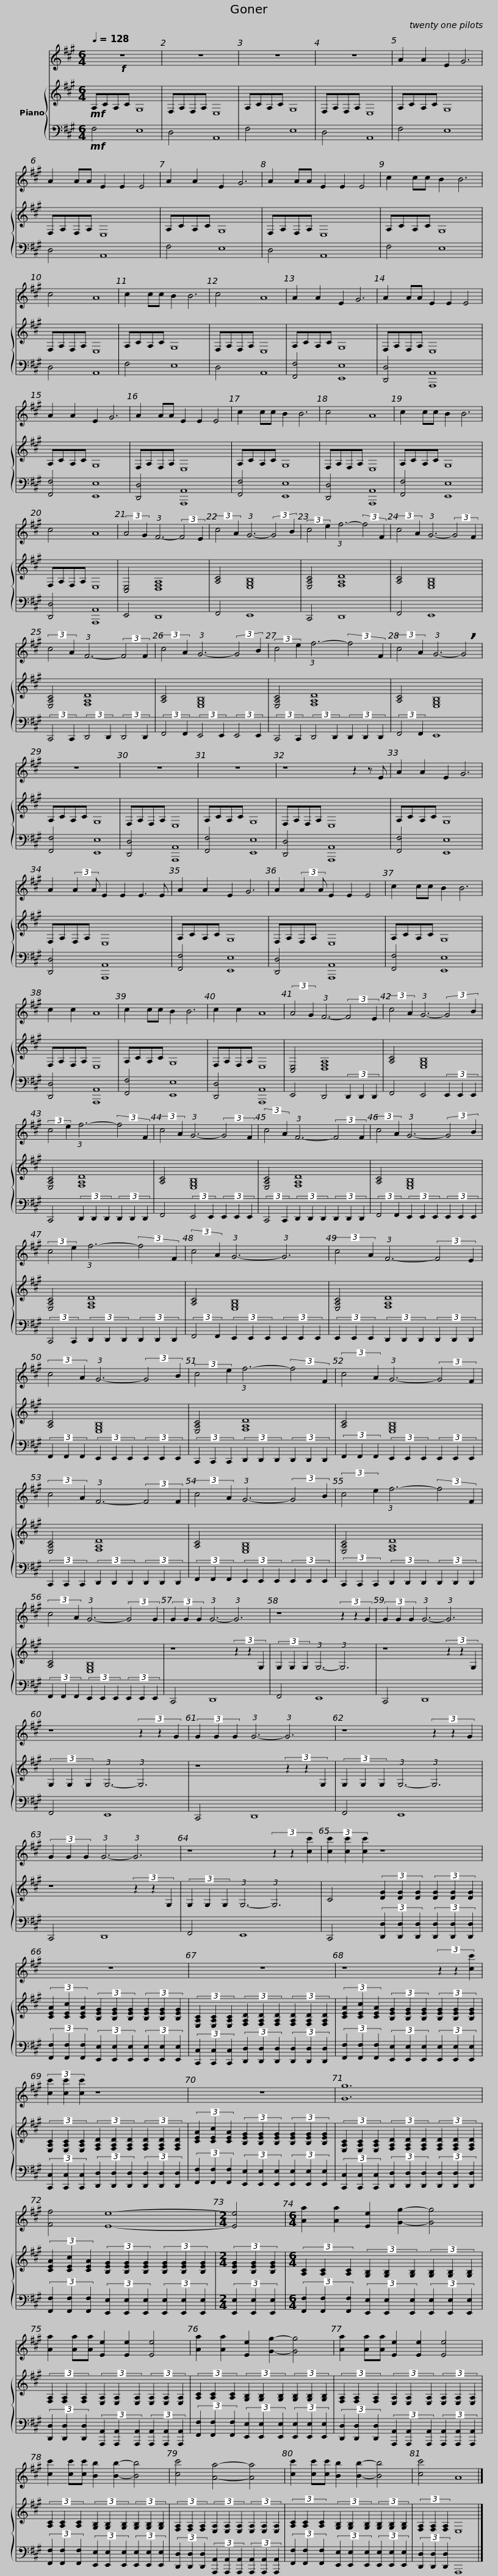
X:1
%%score 1 { 2 | 3 }
L:1/8
Q:1/4=128
M:6/4
I:linebreak $
K:A
V:1 treble
V:2 treble
V:3 bass
V:1
!f! z12 | z12 | z12 | z12 | A2 A2 E2 G6 |$ %5
 A2 AA E2 E2 E4 | A2 A2 E2 G6 | A2 AA E2 E2 E4 | c2 cc B2 B6 | c4 A8 |$ %10
 c2 cc B2 B6 | c4 A8 | A2 A2 E2 G6 | A2 AA E2 E2 E4 | A2 A2 E2 G6 |$ %15
 A2 AA E2 E2 E4 | c2 cc B2 B6 | c4 A8 | c2 cc B2 B6 | c4 A8 |$ %20
 (3:2:2A4 G2 (3:2:1F6- (3:2:2F4 E2 | (3:2:2c4 A2 (3:2:1G6- (3:2:2G4 B2 | (3:2:2c4 e2 (3:2:1f6- (3:2:2f4 F2 | (3:2:2c4 A2 (3:2:1G6- (3:2:2G4 F2 | (3:2:2c4 A2 (3:2:1F6- (3:2:2F4 F2 | %25
 (3:2:2c4 A2 (3:2:1G6- (3:2:2G4 B2 |$ (3:2:2c4 e2 (3:2:1f6- (3:2:2f4 F2 | (3:2:2c4 A2 (3:2:1G6- !breath!G4 | z12 | z12 | %30
 z12 |$ z8 z2 z E | A2 A2 E2 G6 | A2 (3:2:2A2 A E2 E2 E3 E | A2 A2 E2 G6 |$ %35
 A2 (3:2:2A2 A E2 E2 E4 | c2 cc B2 B6 | c2 c2 A8 | c2 cc B2 B6 | c2 c2 A8 |$ %40
 (3:2:2A4 G2 (3:2:1F6- (3:2:2F4 E2 | (3:2:2c4 A2 (3:2:1G6- (3:2:2G4 B2 | (3:2:2c4 e2 (3:2:1f6- (3:2:2f4 F2 | (3:2:2c4 A2 (3:2:1G6- (3:2:2G4 F2 | (3:2:2c4 A2 (3:2:1F6- (3:2:2F4 F2 |$ %45
 (3:2:2c4 A2 (3:2:1G6- (3:2:2G4 B2 | (3:2:2c4 e2 (3:2:1f6- (3:2:2f4 F2 | (3:2:2c4 A2 (3:2:1G6- (3:2:1G6 | (3:2:2c4 A2 (3:2:1F6- (3:2:2F4 E2 |$ (3:2:2c4 A2 (3:2:1G6- (3:2:2G4 B2 | %50
 (3:2:2c4 e2 (3:2:1f6- (3:2:2f4 F2 | (3:2:2c4 A2 (3:2:1G6- (3:2:2G4 F2 |$ (3:2:2c4 A2 (3:2:1F6- (3:2:2F4 F2 | (3:2:2c4 A2 (3:2:1G6- (3:2:2G4 B2 | (3:2:2c4 e2 (3:2:1f6- (3:2:2f4 F2 |$ %55
 (3:2:2c4 A2 (3:2:1G6- (3:2:2G4 G2 | (3G2 G2 G2 (3:2:1G6- (3:2:1G6 | z8 (3z2 z2 G2 | (3G2 G2 G2 (3:2:1G6- (3:2:1G6 | z8 (3z2 z2 G2 |$ %60
 (3G2 G2 G2 (3:2:1G6- (3:2:1G6 | z8 (3z2 z2 G2 | (3G2 G2 G2 (3:2:1G6- (3:2:1G6 | z8 (3z2 z2 [cc']2 | (3[cc']2 [cc']2 [cc']2 z8 |$ %65
 z12 | z12 | z8 (3z2 z2 [cc']2 |$ (3[cc']2 [cc']2 [cc']2 z8 | z12 | %70
 [Gg]12 |$ [Ff]4 [Ee]8- |[M:2/4] [Ee]4 |[M:6/4] [Aa]2 [Aa]2 [Ee]2 [Gg]2- [Gg]4 | [Aa]2 [Aa][Aa] [Ee]2 [Ee]2 [Ee]4 |$ %75
 [Aa]2 [Aa]2 [Ee]2 [Gg]2- [Gg]4 | [Aa]2 [Aa][Aa] [Ee]2 [Ee]2 [Ee]4 | [cc']2 [cc'][cc'] [Bb]2 [Bb]2- [Bb]4 |$ [cc']4 [Aa]4- [Aa]4 | [cc']2 [cc'][cc'] [Bb]2 [Bb]2- [Bb]4 | %80
 [cc']4 A8 |] %81
V:2
!mf! A,CA,C G,8 | F,A,F,A, E,8 | A,CA,C G,8 | F,A,F,A, E,8 | A,CA,C G,8 |$ %5
 F,A,F,A, E,8 | A,CA,C G,8 | F,A,F,A, E,8 | A,CA,C G,8 | F,A,F,A, E,8 |$ %10
 A,CA,C G,8 | F,A,F,A, E,8 | A,CA,C G,8 | F,A,F,A, E,8 | A,CA,C G,8 |$ %15
 F,A,F,A, E,8 | A,CA,C G,8 | F,A,F,A, E,8 | A,CA,C G,8 | F,A,F,A, E,8 |$ %20
 [C,E,]4 [D,F,A,]8 | [A,C]4 [E,G,B,]8 | [E,A,C]4 [F,A,D]8 | [A,C]4 [E,G,B,]8 | [E,A,C]4 [F,A,D]8 | %25
 [A,C]4 [E,G,B,]8 |$ [E,A,C]4 [F,A,D]8 | [A,C]4 [E,G,B,]8 | A,CA,C G,8 | F,A,F,A, E,8 | %30
 A,CA,C G,8 |$ F,A,F,A, E,8 | A,CA,C G,8 | F,A,F,A, E,8 | A,CA,C G,8 |$ %35
 F,A,F,A, E,8 | A,CA,C G,8 | F,A,F,A, E,8 | A,CA,C G,8 | F,A,F,A, E,8 |$ %40
 [C,E,]4 [D,F,A,]8 | [A,C]4 [E,G,B,]8 | [E,A,C]4 [F,A,D]8 | [A,C]4 [E,G,B,]8 | [E,A,C]4 [F,A,D]8 |$ %45
 [A,C]4 [E,G,B,]8 | [E,A,C]4 [F,A,D]8 | [A,C]4 [E,G,B,]8 | [E,A,C]4 [F,A,D]8 |$ [A,C]4 [E,G,B,]8 | %50
 [E,A,C]4 [F,A,D]8 | [A,C]4 [E,G,B,]8 |$ [E,A,C]4 [F,A,D]8 | [A,C]4 [E,G,B,]8 | [E,A,C]4 [F,A,D]8 |$ %55
 [A,C]4 [E,G,B,]8 | z8 (3z2 z2 G,2 | (3G,2 G,2 G,2 (3:2:1G,6- (3:2:1G,6 | z8 (3z2 z2 G,2 | (3G,2 G,2 G,2 (3:2:1G,6- (3:2:1G,6 |$ %60
 z8 (3z2 z2 G,2 | (3G,2 G,2 G,2 (3:2:1G,6- (3:2:1G,6 | z8 (3z2 z2 G,2 | (3G,2 G,2 G,2 (3:2:1G,6- (3:2:1G,6 | C4 (3[DG]2 [DG]2 [DG]2 (3[DG]2 [DG]2 [DG]2 |$ %65
 (3[CEA]2 [CEc]2 [CEA]2 (3[B,EG]2 [B,EG]2 [B,EG]2 (3[B,EG]2 [B,EG]2 [B,EG]2 | (3[E,A,C]2 [E,A,C]2 [E,A,C]2 (3[F,A,D]2 [F,A,D]2 [F,A,D]2 (3[F,A,D]2 [F,A,D]2 [F,A,D]2 | (3[CEA]2 [CEc]2 [CEA]2 (3[B,EG]2 [B,EG]2 [B,EG]2 (3[B,EG]2 [B,EG]2 [B,EG]2 |$ (3[E,A,C]2 [E,A,C]2 [E,A,C]2 (3[F,A,D]2 [F,A,D]2 [F,A,D]2 (3[F,A,D]2 [F,A,D]2 [F,A,D]2 | (3[CEA]2 [CEc]2 [CEA]2 (3[B,EG]2 [B,EG]2 [B,EG]2 (3[B,EG]2 [B,EG]2 [B,EG]2 | %70
 (3[E,A,C]2 [E,A,C]2 [E,A,C]2 (3[F,A,D]2 [F,A,D]2 [F,A,D]2 (3[F,A,D]2 [F,A,D]2 [F,A,D]2 |$ (3[CEA]2 [CEc]2 [CEA]2 (3[B,EG]2 [B,EG]2 [B,EG]2 (3[B,EG]2 [B,EG]2 [B,EG]2 |[M:2/4] (3[B,EG]2 [B,EG]2 [B,EG]2 |[M:6/4] (3[A,C]2 [A,C]2 [A,C]2 (3[G,B,]2 [G,B,]2 [G,B,]2 (3[G,B,]2 [G,B,]2 [G,B,]2 | (3[F,A,]2 [F,A,]2 [F,A,]2 (3[E,A,]2 [E,A,]2 [E,A,]2 (3[E,A,]2 [E,A,]2 [E,A,]2 |$ %75
 (3[A,C]2 [A,C]2 [A,C]2 (3[G,B,]2 [G,B,]2 [G,B,]2 (3[G,B,]2 [G,B,]2 [G,B,]2 | (3[F,A,]2 [F,A,]2 [F,A,]2 (3[E,A,]2 [E,A,]2 [E,A,]2 (3[E,A,]2 [E,A,]2 [E,A,]2 | (3[A,C]2 [A,C]2 [A,C]2 (3[G,B,]2 [G,B,]2 [G,B,]2 (3[G,B,]2 [G,B,]2 [G,B,]2 |$ (3[F,A,]2 [F,A,]2 [F,A,]2 (3[E,A,]2 [E,A,]2 [E,A,]2 (3[E,A,]2 [E,A,]2 [E,A,]2 | (3[A,C]2 [A,C]2 [A,C]2 (3[G,B,]2 [G,B,]2 [G,B,]2 (3[G,B,]2 [G,B,]2 [G,B,]2 | %80
 (3[F,A,]2 [F,A,]2 [F,A,]2 E,8 |] %81
V:3
!mf! F,4 E,8 | D,4 A,,8 | F,4 E,8 | D,4 A,,8 | F,4 E,8 |$ %5
 D,4 A,,8 | F,4 E,8 | D,4 A,,8 | F,4 E,8 | D,4 A,,8 |$ %10
 F,4 E,8 | D,4 A,,8 | [F,,F,]4 [E,,E,]8 | [D,,D,]4 [A,,,A,,]8 | [F,,F,]4 [E,,E,]8 |$ %15
 [D,,D,]4 [A,,,A,,]8 | [F,,F,]4 [E,,E,]8 | [D,,D,]4 [A,,,A,,]8 | [F,,F,]4 [E,,E,]8 | [D,,D,]4 [A,,,A,,]8 |$ %20
 E,,4 D,,8 | F,,4 E,,8 | C,,4 D,,8 | F,,4 E,,8 | (3:2:2C,,4 C,,2 (3:2:2D,,4 D,,2 (3:2:2D,,4 D,,2 | %25
 (3:2:2F,,4 F,,2 (3:2:2E,,4 E,,2 (3:2:2E,,4 E,,2 |$ (3:2:2C,,4 C,,2 (3:2:2D,,4 D,,2 (3D,,2 D,,2 D,,2 | (3:2:2F,,4 F,,2 E,,8 | [F,,F,]4 [E,,E,]8 | [D,,D,]4 [A,,,A,,]8 | %30
 [F,,F,]4 [E,,E,]8 |$ [D,,D,]4 [A,,,A,,]8 | [F,,F,]4 [E,,E,]8 | [D,,D,]4 [A,,,A,,]8 | [F,,F,]4 [E,,E,]8 |$ %35
 [D,,D,]4 [A,,,A,,]8 | [F,,F,]4 [E,,E,]8 | [D,,D,]4 [A,,,A,,]8 | [F,,F,]4 [E,,E,]8 | [D,,D,]4 [A,,,A,,]8 |$ %40
 E,,4 D,,4 (3D,,2 D,,2 D,,2 | F,,4 E,,4 (3E,,2 E,,2 E,,2 | C,,4 (3D,,2 D,,2 D,,2 (3D,,2 D,,2 D,,2 | F,,4 (3:2:2E,,4 E,,2 (3E,,2 E,,2 E,,2 | (3:2:2C,,4 C,,2 (3D,,2 D,,2 D,,2 (3D,,2 D,,2 D,,2 |$ %45
 (3:2:2F,,4 F,,2 (3E,,2 E,,2 E,,2 (3E,,2 E,,2 E,,2 | (3:2:2C,,4 C,,2 (3D,,2 D,,2 D,,2 (3D,,2 D,,2 D,,2 | (3:2:2F,,4 F,,2 (3E,,2 E,,2 E,,2 (3E,,2 E,,2 E,,2 | (3E,,2 E,,2 E,,2 (3D,,2 D,,2 D,,2 (3D,,2 D,,2 D,,2 |$ (3F,,2 F,,2 F,,2 (3E,,2 E,,2 E,,2 (3E,,2 E,,2 E,,2 | %50
 (3C,,2 C,,2 C,,2 (3D,,2 D,,2 D,,2 (3D,,2 D,,2 D,,2 | (3F,,2 F,,2 F,,2 (3E,,2 E,,2 E,,2 (3E,,2 E,,2 E,,2 |$ (3C,,2 C,,2 C,,2 (3D,,2 D,,2 D,,2 (3D,,2 D,,2 D,,2 | (3F,,2 F,,2 F,,2 (3E,,2 E,,2 E,,2 (3E,,2 E,,2 E,,2 | (3C,,2 C,,2 C,,2 (3D,,2 D,,2 D,,2 (3D,,2 D,,2 D,,2 |$ %55
 (3F,,2 F,,2 F,,2 (3E,,2 E,,2 E,,2 (3E,,2 E,,2 E,,2 | C,,4 D,,8 | F,,4 E,,8 | C,,4 D,,8 | F,,4 E,,8 |$ %60
 C,,4 D,,8 | F,,4 E,,8 | C,,4 D,,8 | F,,4 E,,8 | C,,4 (3[D,,D,]2 [D,,D,]2 [D,,D,]2 (3[D,,D,]2 [D,,D,]2 [D,,D,]2 |$ %65
 (3[F,,F,]2 [F,,F,]2 [F,,F,]2 (3[E,,E,]2 [E,,E,]2 [E,,E,]2 (3[E,,E,]2 [E,,E,]2 [E,,E,]2 | (3[C,,C,]2 [C,,C,]2 [C,,C,]2 (3[D,,D,]2 [D,,D,]2 [D,,D,]2 (3[D,,D,]2 [D,,D,]2 [D,,D,]2 | (3[F,,F,]2 [F,,F,]2 [F,,F,]2 (3[E,,E,]2 [E,,E,]2 [E,,E,]2 (3[E,,E,]2 [E,,E,]2 [E,,E,]2 |$ (3[C,,C,]2 [C,,C,]2 [C,,C,]2 (3[D,,D,]2 [D,,D,]2 [D,,D,]2 (3[D,,D,]2 [D,,D,]2 [D,,D,]2 | (3[F,,F,]2 [F,,F,]2 [F,,F,]2 (3[E,,E,]2 [E,,E,]2 [E,,E,]2 (3[E,,E,]2 [E,,E,]2 [E,,E,]2 | %70
 (3[C,,C,]2 [C,,C,]2 [C,,C,]2 (3[D,,D,]2 [D,,D,]2 [D,,D,]2 (3[D,,D,]2 [D,,D,]2 [D,,D,]2 |$ (3[F,,F,]2 [F,,F,]2 [F,,F,]2 (3[E,,E,]2 [E,,E,]2 [E,,E,]2 (3[E,,E,]2 [E,,E,]2 [E,,E,]2 |[M:2/4] (3[E,,E,]2 [E,,E,]2 [E,,E,]2 |[M:6/4] (3[F,,F,]2 [F,,F,]2 [F,,F,]2 (3[E,,E,]2 [E,,E,]2 [E,,E,]2 (3[E,,E,]2 [E,,E,]2 [E,,E,]2 | (3[D,,D,]2 [D,,D,]2 [D,,D,]2 (3[A,,,A,,]2 [A,,,A,,]2 [A,,,A,,]2 (3[A,,,A,,]2 [A,,,A,,]2 [A,,,A,,]2 |$ %75
 (3[F,,F,]2 [F,,F,]2 [F,,F,]2 (3[E,,E,]2 [E,,E,]2 [E,,E,]2 (3[E,,E,]2 [E,,E,]2 [E,,E,]2 | (3[D,,D,]2 [D,,D,]2 [D,,D,]2 (3[A,,,A,,]2 [A,,,A,,]2 [A,,,A,,]2 (3[A,,,A,,]2 [A,,,A,,]2 [A,,,A,,]2 | (3[F,,F,]2 [F,,F,]2 [F,,F,]2 (3[E,,E,]2 [E,,E,]2 [E,,E,]2 (3[E,,E,]2 [E,,E,]2 [E,,E,]2 |$ (3[D,,D,]2 [D,,D,]2 [D,,D,]2 (3[A,,,A,,]2 [A,,,A,,]2 [A,,,A,,]2 (3[A,,,A,,]2 [A,,,A,,]2 [A,,,A,,]2 | (3[F,,F,]2 [F,,F,]2 [F,,F,]2 (3[E,,E,]2 [E,,E,]2 [E,,E,]2 (3[E,,E,]2 [E,,E,]2 [E,,E,]2 | %80
 (3[D,,D,]2 [D,,D,]2 [D,,D,]2 A,,,8 |] %81
